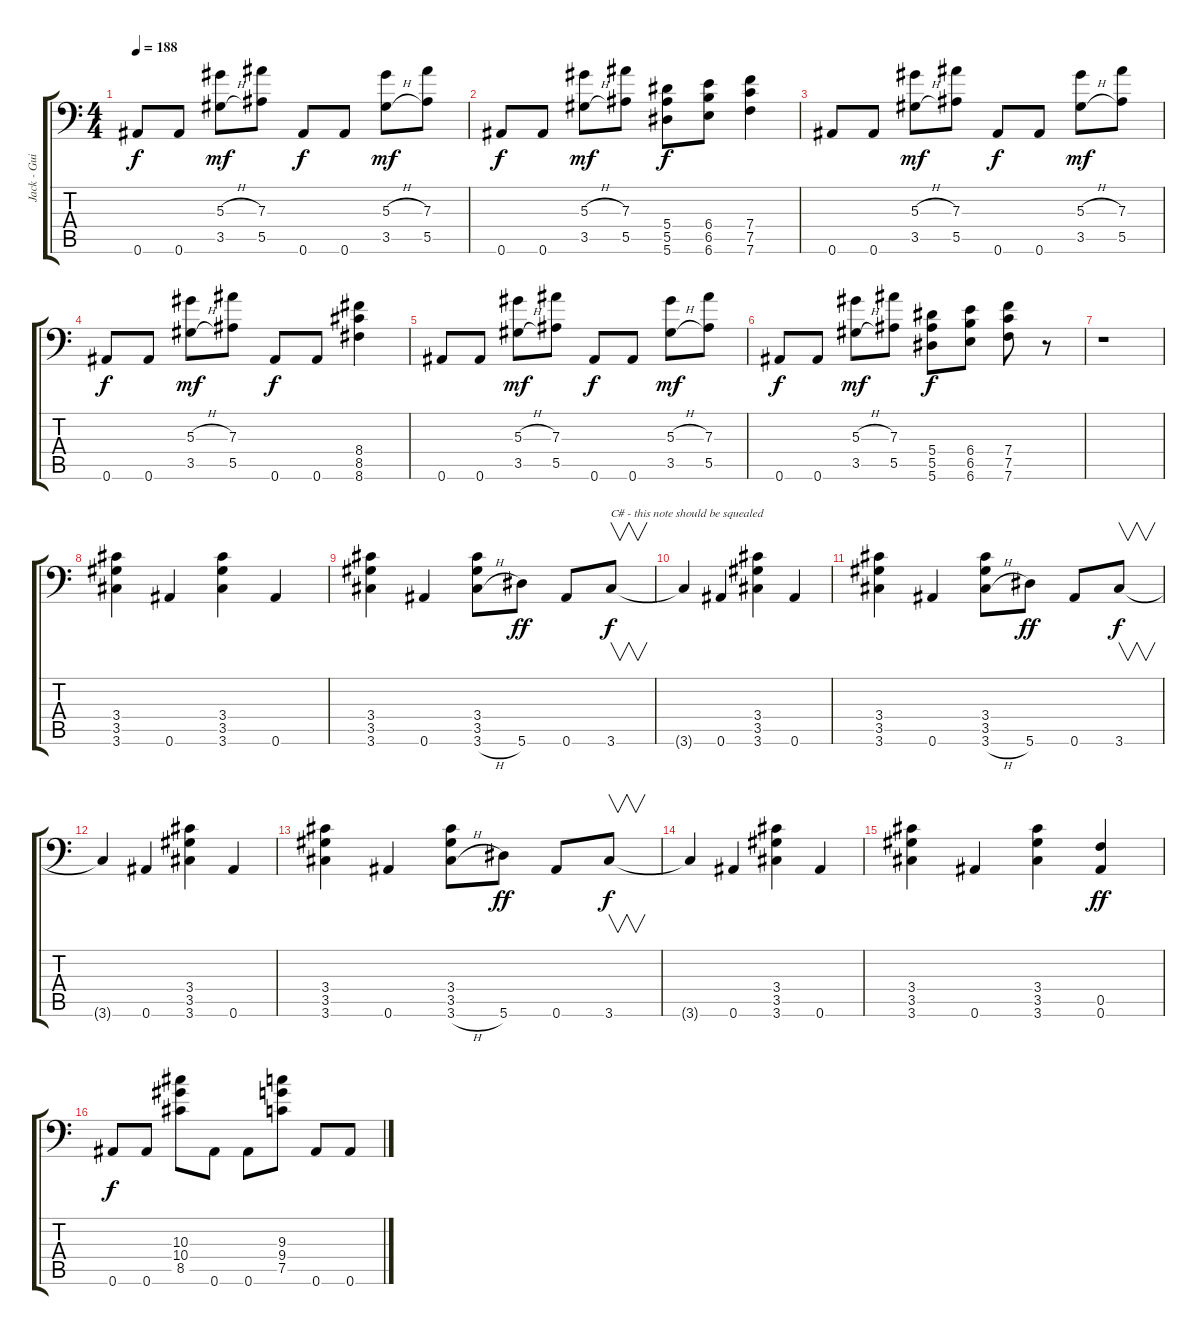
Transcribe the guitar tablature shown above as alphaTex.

\track ("Jack - Guitar" "Jack - Gui") {instrument distortionguitar}
\staff {score tabs}
\tuning (C4 G3 Eb3 Bb2 F2 Bb1) {hide}
\ts (4 4)
\tempo 188
\clef f4
\ks c
0.6.8{dy f} 0.6.8 (5.3{h} 3.5{h}).8{dy mf} (7.3 5.5).8 0.6.8{dy f} 0.6.8 (5.3{h} 3.5{h}).8{dy mf} (7.3 5.5).8 |
0.6.8{dy f} 0.6.8 (5.3{h} 3.5{h}).8{dy mf} (7.3 5.5).8 (5.4 5.5 5.6).8{dy f} (6.4 6.5 6.6).8 (7.4 7.5 7.6).4 |
0.6.8 0.6.8 (5.3{h} 3.5{h}).8{dy mf} (7.3 5.5).8 0.6.8{dy f} 0.6.8 (5.3{h} 3.5{h}).8{dy mf} (7.3 5.5).8 |
0.6.8{dy f} 0.6.8 (5.3{h} 3.5{h}).8{dy mf} (7.3 5.5).8 0.6.8{dy f} 0.6.8 (8.4 8.5 8.6).4 |
0.6.8 0.6.8 (5.3{h} 3.5{h}).8{dy mf} (7.3 5.5).8 0.6.8{dy f} 0.6.8 (5.3{h} 3.5{h}).8{dy mf} (7.3 5.5).8 |
0.6.8{dy f} 0.6.8 (5.3{h} 3.5{h}).8{dy mf} (7.3 5.5).8 (5.4 5.5 5.6).8{dy f} (6.4 6.5 6.6).8 (7.4 7.5 7.6).8 r.8 |
r.1 |
(3.4 3.5 3.6).4 0.6.4 (3.4 3.5 3.6).4 0.6.4 |
(3.4 3.5 3.6).4 0.6.4 (3.4 3.5 3.6{h}).8 5.6.8{dy ff} 0.6.8 3.6.8{v txt "C# - this note should be squealed" dy f} |
3.6{t}.4 0.6.4 (3.4 3.5 3.6).4 0.6.4 |
(3.4 3.5 3.6).4 0.6.4 (3.4 3.5 3.6{h}).8 5.6.8{dy ff} 0.6.8 3.6.8{v dy f} |
3.6{t}.4 0.6.4 (3.4 3.5 3.6).4 0.6.4 |
(3.4 3.5 3.6).4 0.6.4 (3.4 3.5 3.6{h}).8 5.6.8{dy ff} 0.6.8 3.6.8{v dy f} |
3.6{t}.4 0.6.4 (3.4 3.5 3.6).4 0.6.4 |
(3.4 3.5 3.6).4 0.6.4 (3.4 3.5 3.6).4 (0.5 0.6).4{dy ff} |
0.6.8{dy f} 0.6.8 (10.3 10.4 8.5).8 0.6.8 0.6.8 (9.3 9.4 7.5).8 0.6.8 0.6.8
